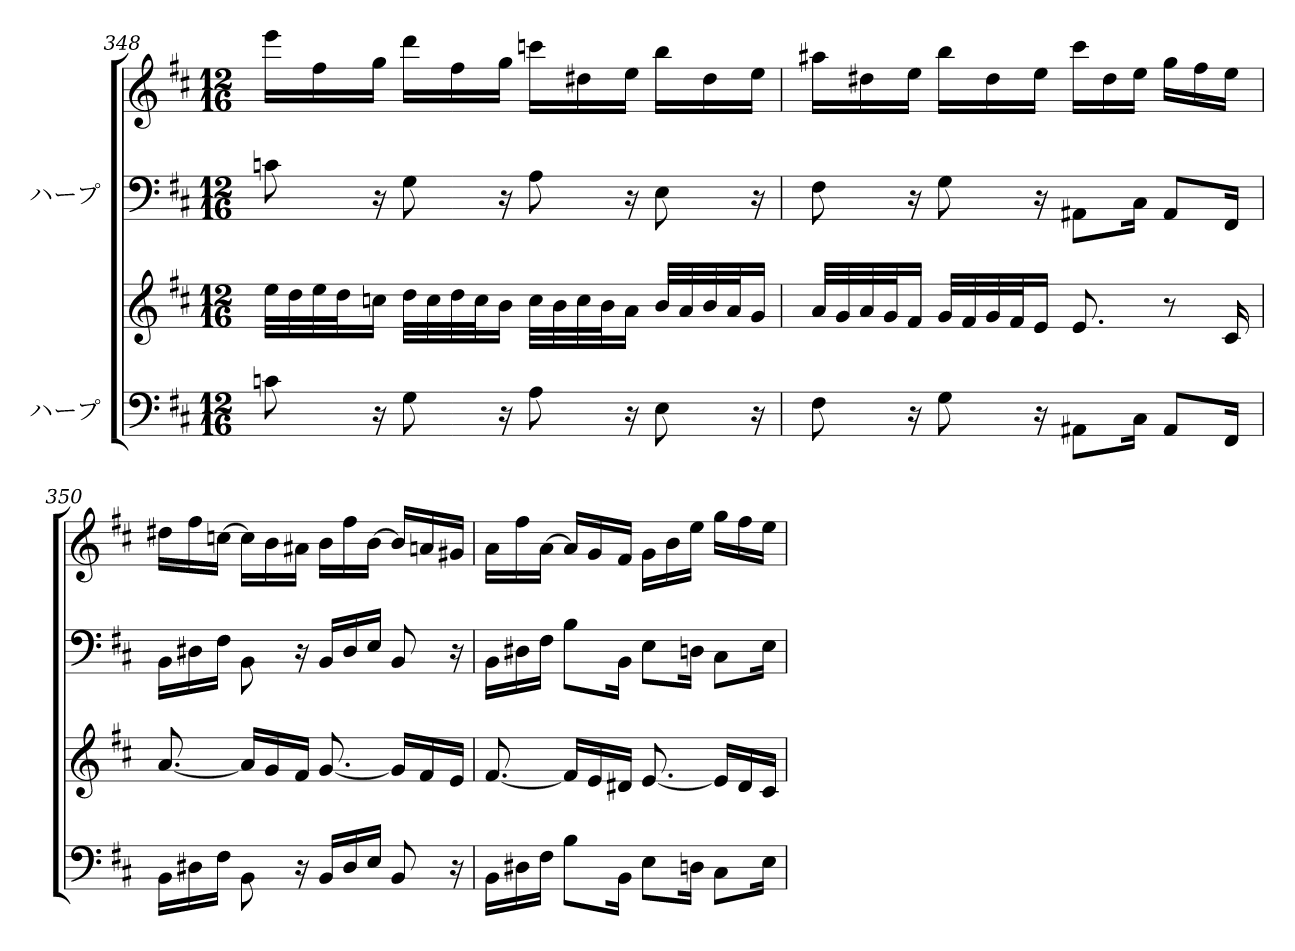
**kern	**kern	**kern	**kern
*part2	*part2	*part1	*part1
*staff4	*staff3	*staff2	*staff1
*I"ハープ	*	*I"ハープ	*
!!LO:PB:g=z
*clefF4	*clefG2	*clefF4	*clefG2
*k[f#c#]	*k[f#c#]	*k[f#c#]	*k[f#c#]
*M12/16	*M12/16	*M12/16	*M12/16
=348	=348	=348	=348
8cn\	32ee\LLL	8cn\	16eee\LL
.	32dd\	.	.
.	32ee\	.	16ff#\
.	32dd\J	.	.
16r	16ccn\JJ	16r	16gg\JJ
8G\	32dd\LLL	8G\	16ddd\LL
.	32cc\	.	.
.	32dd\	.	16ff#\
.	32cc\J	.	.
16r	16b\JJ	16r	16gg\JJ
8A\	32cc\LLL	8A\	16cccn\LL
.	32b\	.	.
.	32cc\	.	16dd#X\
.	32b\J	.	.
16r	16a\JJ	16r	16ee\JJ
8E\	32b/LLL	8E\	16bb\LL
.	32a/	.	.
.	32b/	.	16dd#\
.	32a/J	.	.
16r	16g/JJ	16r	16ee\JJ
=349	=349	=349	=349
8F#\	32a/LLL	8F#\	16aa#X\LL
.	32g/	.	.
.	32a/	.	16dd#X\
.	32g/J	.	.
16r	16f#/JJ	16r	16ee\JJ
8G\	32g/LLL	8G\	16bb\LL
.	32f#/	.	.
.	32g/	.	16dd#\
.	32f#/J	.	.
16r	16e/JJ	16r	16ee\JJ
8AA#X\L	8.e/	8AA#X\L	16ccc#\LL
.	.	.	16dd#\
16C#\Jk	.	16C#\Jk	16ee\JJ
8AA#/L	8r	8AA#/L	16gg\LL
.	.	.	16ff#\
16FF#/Jk	16c#/	16FF#/Jk	16ee\JJ
!!LO:LB:g=z
=350	=350	=350	=350
16BB\LL	[8.a/	16BB\LL	16dd#X\LL
16D#X\	.	16D#X\	16ff#\
16F#\JJ	.	16F#\JJ	[16ccn\JJ
8BB\	16a/LL]	8BB\	16cc\LL]
.	16g/	.	16b\
16r	16f#/JJ	16r	16a#X\JJ
16BB/LL	[8.g/	16BB/LL	16b\LL
16D#/	.	16D#/	16ff#\
16E/JJ	.	16E/JJ	[16b\JJ
8BB/	16g/LL]	8BB/	16b/LL]
.	16f#/	.	16an/
16r	16e/JJ	16r	16g#X/JJ
=351	=351	=351	=351
16BB\LL	[8.f#/	16BB\LL	16a\LL
16D#X\	.	16D#X\	16ff#\
16F#\JJ	.	16F#\JJ	[16a\JJ
8B\L	16f#/LL]	8B\L	16a/LL]
.	16e/	.	16g/
16BB\Jk	16d#X/JJ	16BB\Jk	16f#/JJ
8E\L	[8.e/	8E\L	16g\LL
.	.	.	16b\
16Dn\Jk	.	16Dn\Jk	16ee\JJ
8C#\L	16e/LL]	8C#\L	16gg\LL
.	16d#/	.	16ff#\
16E\Jk	16c#/JJ	16E\Jk	16ee\JJ
=	=	=	=
*-	*-	*-	*-
